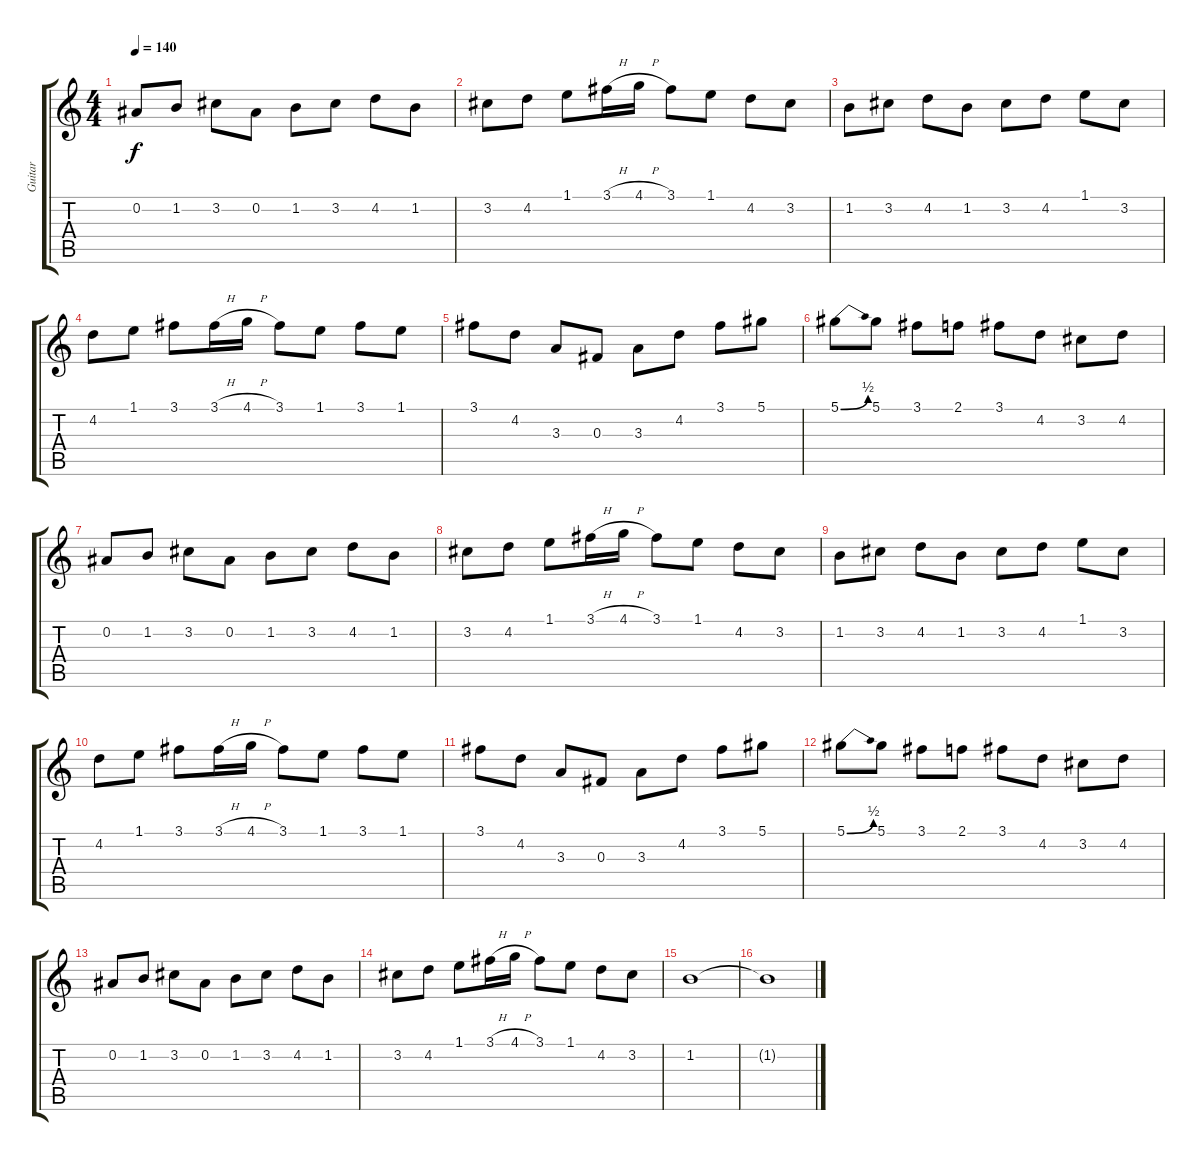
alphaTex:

\track ("Guitar" "Guitar") {instrument distortionguitar}
\staff {score tabs}
\tuning (Eb4 Bb3 Gb3 Db3 Ab2 Eb2) {hide}
\ts (4 4)
\tempo 140
\clef g2
\ks c
0.2.8{dy f instrument distortionguitar} 1.2.8 3.2.8 0.2.8 1.2.8 3.2.8 4.2.8 1.2.8 |
3.2.8 4.2.8 1.1.8 3.1{h}.16 4.1{h}.16 3.1.8 1.1.8 4.2.8 3.2.8 |
1.2.8 3.2.8 4.2.8 1.2.8 3.2.8 4.2.8 1.1.8 3.2.8 |
4.2.8 1.1.8 3.1.8 3.1{h}.16 4.1{h}.16 3.1.8 1.1.8 3.1.8 1.1.8 |
3.1.8 4.2.8 3.3.8 0.3.8 3.3.8 4.2.8 3.1.8 5.1.8 |
5.1{be (bend 0 0 60 2)}.8 5.1.8 3.1.8 2.1.8 3.1.8 4.2.8 3.2.8 4.2.8 |
0.2.8 1.2.8 3.2.8 0.2.8 1.2.8 3.2.8 4.2.8 1.2.8 |
3.2.8 4.2.8 1.1.8 3.1{h}.16 4.1{h}.16 3.1.8 1.1.8 4.2.8 3.2.8 |
1.2.8 3.2.8 4.2.8 1.2.8 3.2.8 4.2.8 1.1.8 3.2.8 |
4.2.8 1.1.8 3.1.8 3.1{h}.16 4.1{h}.16 3.1.8 1.1.8 3.1.8 1.1.8 |
3.1.8 4.2.8 3.3.8 0.3.8 3.3.8 4.2.8 3.1.8 5.1.8 |
5.1{be (bend 0 0 60 2)}.8 5.1.8 3.1.8 2.1.8 3.1.8 4.2.8 3.2.8 4.2.8 |
0.2.8 1.2.8 3.2.8 0.2.8 1.2.8 3.2.8 4.2.8 1.2.8 |
3.2.8 4.2.8 1.1.8 3.1{h}.16 4.1{h}.16 3.1.8 1.1.8 4.2.8 3.2.8 |
1.2.1 |
1.2{t}.1
